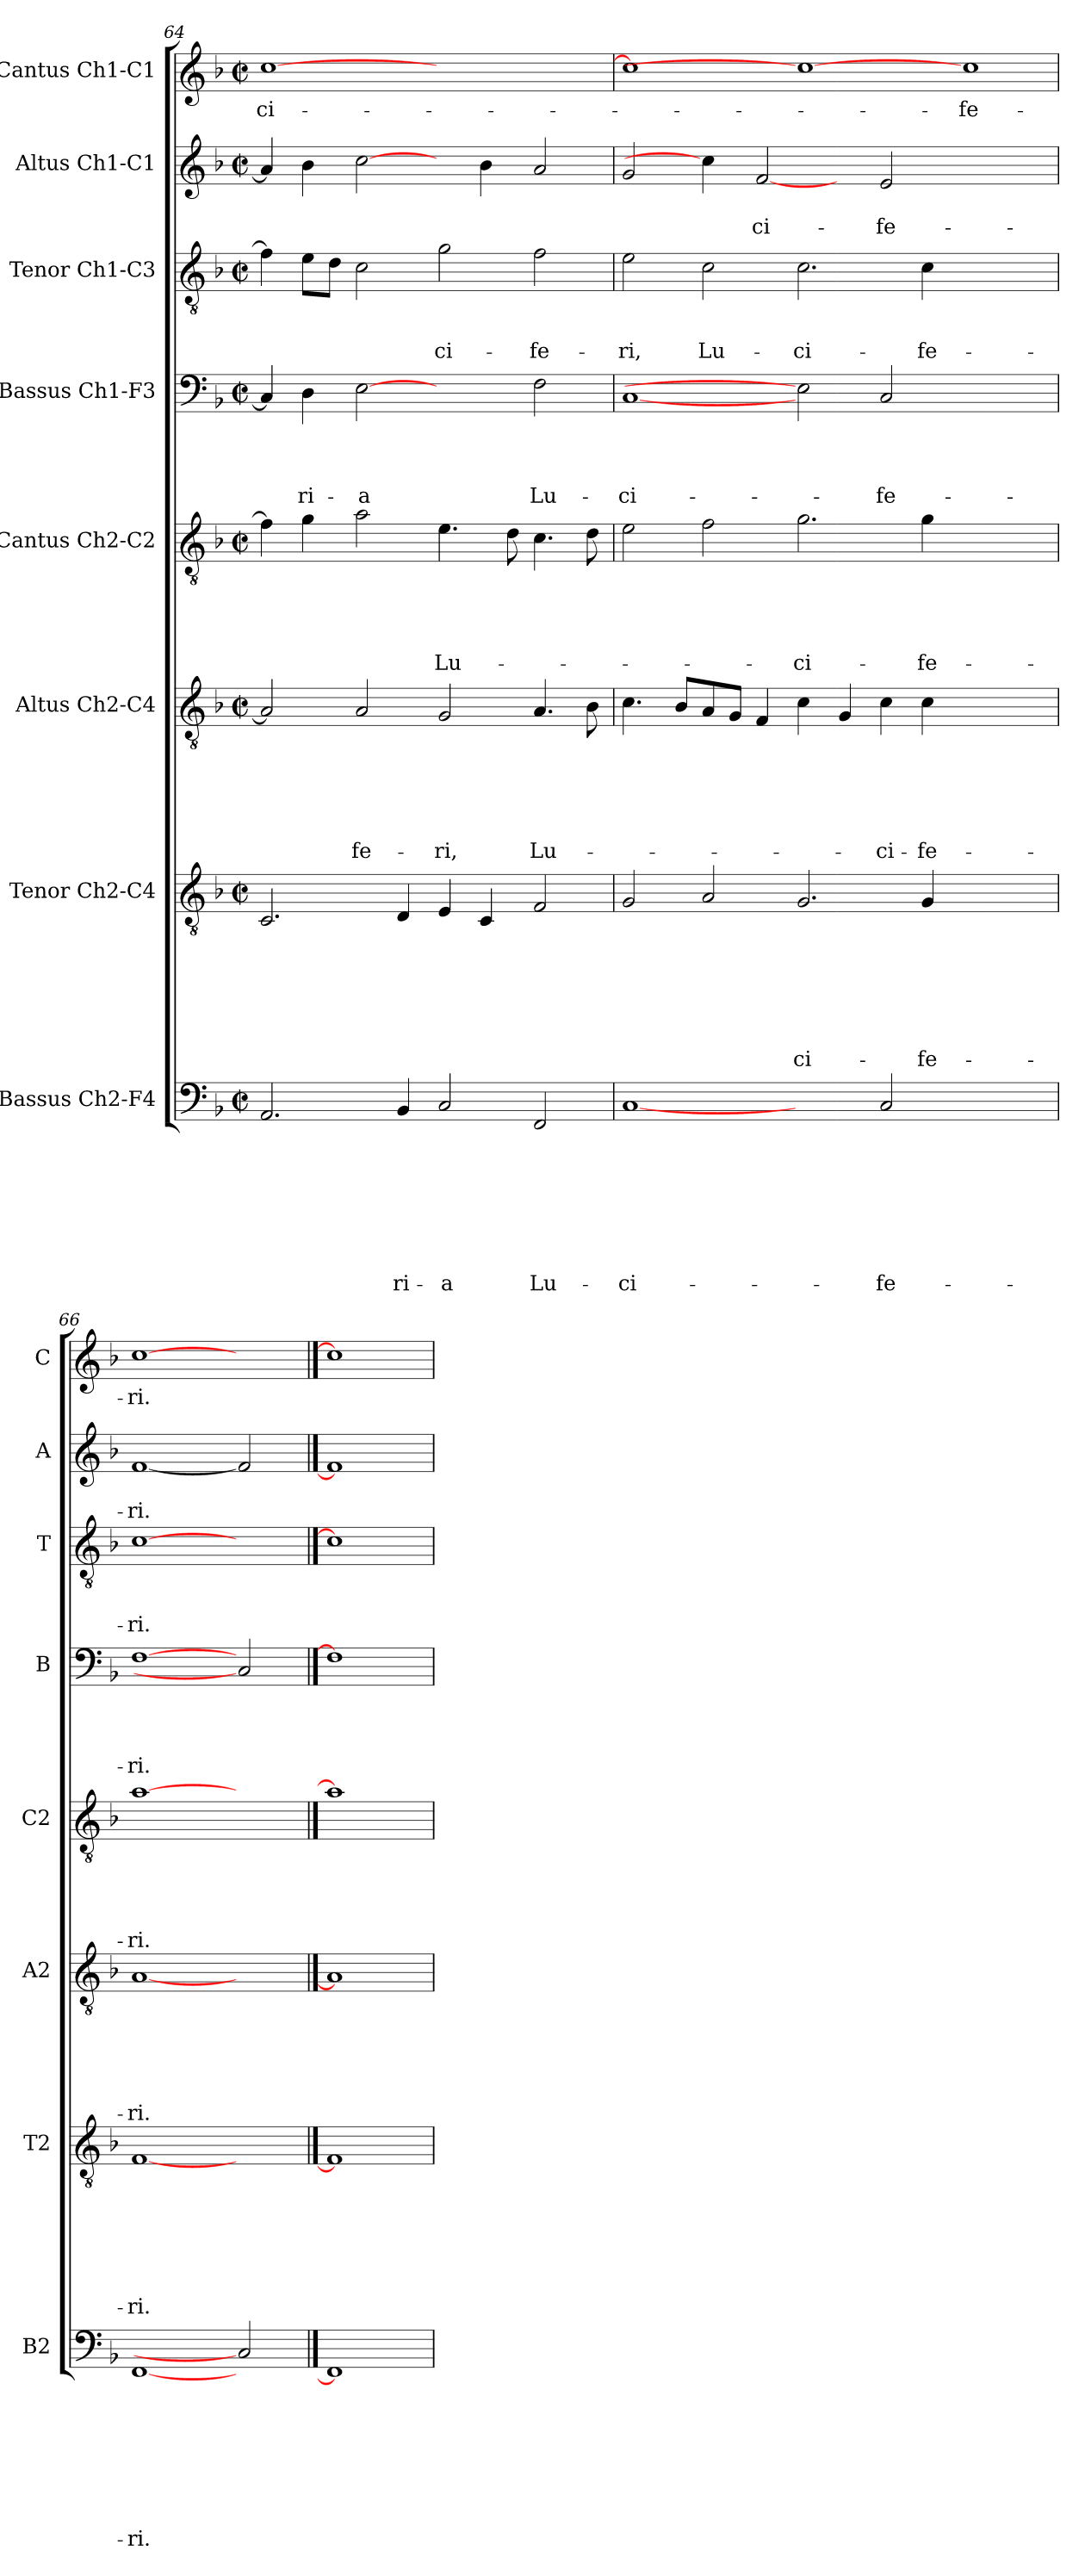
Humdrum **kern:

**kern	**text	**text	**text	**text	**text	**text	**text	**text	**kern	**text	**text	**text	**text	**text	**text	**text	**kern	**text	**text	**text	**text	**text	**text	**kern	**text	**text	**text	**text	**text	**kern	**text	**text	**text	**text	**kern	**text	**text	**text	**kern	**text	**text	**kern	**text
*part8	*part8	*part8	*part8	*part8	*part8	*part8	*part8	*part8	*part7	*part7	*part7	*part7	*part7	*part7	*part7	*part7	*part6	*part6	*part6	*part6	*part6	*part6	*part6	*part5	*part5	*part5	*part5	*part5	*part5	*part4	*part4	*part4	*part4	*part4	*part3	*part3	*part3	*part3	*part2	*part2	*part2	*part1	*part1
*staff8	*staff8	*staff8	*staff8	*staff8	*staff8	*staff8	*staff8	*staff8	*staff7	*staff7	*staff7	*staff7	*staff7	*staff7	*staff7	*staff7	*staff6	*staff6	*staff6	*staff6	*staff6	*staff6	*staff6	*staff5	*staff5	*staff5	*staff5	*staff5	*staff5	*staff4	*staff4	*staff4	*staff4	*staff4	*staff3	*staff3	*staff3	*staff3	*staff2	*staff2	*staff2	*staff1	*staff1
*I"Bassus Ch2-F4	*	*	*	*	*	*	*	*	*I"Tenor Ch2-C4	*	*	*	*	*	*	*	*I"Altus Ch2-C4	*	*	*	*	*	*	*I"Cantus Ch2-C2	*	*	*	*	*	*I"Bassus Ch1-F3	*	*	*	*	*I"Tenor Ch1-C3	*	*	*	*I"Altus Ch1-C1	*	*	*I"Cantus Ch1-C1	*
*I'B2	*	*	*	*	*	*	*	*	*I'T2	*	*	*	*	*	*	*	*I'A2	*	*	*	*	*	*	*I'C2	*	*	*	*	*	*I'B	*	*	*	*	*I'T	*	*	*	*I'A	*	*	*I'C	*
*clefF4	*	*	*	*	*	*	*	*	*clefGv2	*	*	*	*	*	*	*	*clefGv2	*	*	*	*	*	*	*clefGv2	*	*	*	*	*	*clefF4	*	*	*	*	*clefGv2	*	*	*	*clefG2	*	*	*clefG2	*
*k[b-]	*	*	*	*	*	*	*	*	*k[b-]	*	*	*	*	*	*	*	*k[b-]	*	*	*	*	*	*	*k[b-]	*	*	*	*	*	*k[b-]	*	*	*	*	*k[b-]	*	*	*	*k[b-]	*	*	*k[b-]	*
*F:	*	*	*	*	*	*	*	*	*F:	*	*	*	*	*	*	*	*F:	*	*	*	*	*	*	*F:	*	*	*	*	*	*F:	*	*	*	*	*F:	*	*	*	*F:	*	*	*F:	*
*M2/2	*	*	*	*	*	*	*	*	*M2/2	*	*	*	*	*	*	*	*M2/2	*	*	*	*	*	*	*M2/2	*	*	*	*	*	*M2/2	*	*	*	*	*M2/2	*	*	*	*M2/2	*	*	*M2/2	*
*met(c|)	*	*	*	*	*	*	*	*	*met(c|)	*	*	*	*	*	*	*	*met(c|)	*	*	*	*	*	*	*met(c|)	*	*	*	*	*	*met(c|)	*	*	*	*	*met(c|)	*	*	*	*met(c|)	*	*	*met(c|)	*
=64	=64	=64	=64	=64	=64	=64	=64	=64	=64	=64	=64	=64	=64	=64	=64	=64	=64	=64	=64	=64	=64	=64	=64	=64	=64	=64	=64	=64	=64	=64	=64	=64	=64	=64	=64	=64	=64	=64	=64	=64	=64	=64	=64
!	!	!	!	!	!	!	!	!	!	!	!	!	!	!	!	!	!	!	!	!	!	!	!	!	!	!	!	!	!	!	!	!	!	!	!	!	!	!	!	!	!	!	!LO:LY:b
2.AA/	.	.	.	.	.	.	.	.	2.C/	.	.	.	.	.	.	.	2A/]	.	.	.	.	.	.	4f\]	.	.	.	.	.	4C/]	.	.	.	.	4f\]	.	.	.	4a/]	.	.	[1cc	-ci-
!	!	!	!	!	!	!	!	!	!	!	!	!	!	!	!	!	!	!	!	!	!	!	!	!	!	!	!	!	!	!	!	!	!	!LO:LY:b	!	!	!	!	!	!	!	!	!
.	.	.	.	.	.	.	.	.	.	.	.	.	.	.	.	.	.	.	.	.	.	.	.	4g\	.	.	.	.	.	4D\	.	.	.	-ri-	8e\L	.	.	.	4b-\	.	.	.	.
.	.	.	.	.	.	.	.	.	.	.	.	.	.	.	.	.	.	.	.	.	.	.	.	.	.	.	.	.	.	.	.	.	.	.	8d\J	.	.	.	.	.	.	.	.
!	!	!	!	!	!	!	!	!	!	!	!	!	!	!	!	!	!	!	!	!	!	!	!LO:LY:b	!	!	!	!	!	!	!	!	!	!	!LO:LY:b	!	!	!	!	!	!	!	!	!
.	.	.	.	.	.	.	.	.	.	.	.	.	.	.	.	.	2A/	.	.	.	.	.	-fe-	2a\	.	.	.	.	.	[2E	.	.	.	-a	2c\	.	.	.	[2cc\	.	.	.	.
!	!	!	!	!	!	!	!	!LO:LY:b	!	!	!	!	!	!	!	!	!	!	!	!	!	!	!	!	!	!	!	!	!	!	!	!	!	!	!	!	!	!	!	!	!	!	!
4BB-/	.	.	.	.	.	.	.	-ri-	4D/	.	.	.	.	.	.	.	.	.	.	.	.	.	.	.	.	.	.	.	.	.	.	.	.	.	.	.	.	.	.	.	.	.	.
!	!	!	!	!	!	!	!	!LO:LY:b	!	!	!	!	!	!	!	!	!	!	!	!	!	!	!LO:LY:b	!	!	!	!	!	!LO:LY:b	!	!	!	!	!	!	!	!	!LO:LY:b	!	!	!	!	!
2C/	.	.	.	.	.	.	.	-a	4E/	.	.	.	.	.	.	.	2G/	.	.	.	.	.	-ri,	4.e\	.	.	.	.	Lu-	2ryy	.	.	.	.	2g\	.	.	-ci-	4ryy	.	.	1ryy	.
.	.	.	.	.	.	.	.	.	4C/	.	.	.	.	.	.	.	.	.	.	.	.	.	.	.	.	.	.	.	.	.	.	.	.	.	.	.	.	.	4b-\	.	.	.	.
.	.	.	.	.	.	.	.	.	.	.	.	.	.	.	.	.	.	.	.	.	.	.	.	8d\	.	.	.	.	.	.	.	.	.	.	.	.	.	.	.	.	.	.	.
!	!	!	!	!	!	!	!	!LO:LY:b	!	!	!	!	!	!	!	!	!	!	!	!	!	!	!LO:LY:b	!	!	!	!	!	!	!	!	!	!	!LO:LY:b	!	!	!	!LO:LY:b	!	!	!	!	!
2FF/	.	.	.	.	.	.	.	Lu-	2F/	.	.	.	.	.	.	.	4.A/	.	.	.	.	.	Lu-	4.c\	.	.	.	.	.	2F\	.	.	.	Lu-	2f\	.	.	-fe-	2a/	.	.	.	.
.	.	.	.	.	.	.	.	.	.	.	.	.	.	.	.	.	8B-\	.	.	.	.	.	.	8d\	.	.	.	.	.	.	.	.	.	.	.	.	.	.	.	.	.	.	.
=65	=65	=65	=65	=65	=65	=65	=65	=65	=65	=65	=65	=65	=65	=65	=65	=65	=65	=65	=65	=65	=65	=65	=65	=65	=65	=65	=65	=65	=65	=65	=65	=65	=65	=65	=65	=65	=65	=65	=65	=65	=65	=65	=65
!	!	!	!	!	!	!	!	!LO:LY:b	!	!	!	!	!	!	!	!	!	!	!	!	!	!	!	!	!	!	!	!	!	!	!	!	!	!LO:LY:b	!	!	!	!LO:LY:b	!	!	!	!	!
[1C	.	.	.	.	.	.	.	-ci-	2G/	.	.	.	.	.	.	.	4.c\	.	.	.	.	.	.	2e\	.	.	.	.	.	[1C	.	.	.	-ci-	2e\	.	.	-ri,	2g/	.	.	1cc]	.
.	.	.	.	.	.	.	.	.	.	.	.	.	.	.	.	.	8B-/L	.	.	.	.	.	.	.	.	.	.	.	.	.	.	.	.	.	.	.	.	.	.	.	.	.	.
!	!	!	!	!	!	!	!	!	!	!	!	!	!	!	!	!	!	!	!	!	!	!	!	!	!	!	!	!	!	!	!	!	!	!	!	!	!	!LO:LY:b	!	!	!	!	!
.	.	.	.	.	.	.	.	.	2A/	.	.	.	.	.	.	.	8A/	.	.	.	.	.	.	2f\	.	.	.	.	.	.	.	.	.	.	2c\	.	.	Lu-	4cc\]	.	.	.	.
.	.	.	.	.	.	.	.	.	.	.	.	.	.	.	.	.	8G/J	.	.	.	.	.	.	.	.	.	.	.	.	.	.	.	.	.	.	.	.	.	.	.	.	.	.
!	!	!	!	!	!	!	!	!	!	!	!	!	!	!	!	!	!	!	!	!	!	!	!	!	!	!	!	!	!	!	!	!	!	!	!	!	!	!	!	!	!LO:LY:b	!	!
.	.	.	.	.	.	.	.	.	.	.	.	.	.	.	.	.	4F/	.	.	.	.	.	.	.	.	.	.	.	.	.	.	.	.	.	.	.	.	.	[2f	.	-ci-	.	.
!	!	!	!	!	!	!	!	!	!	!	!	!	!	!	!	!LO:LY:b	!	!	!	!	!	!	!	!	!	!	!	!	!LO:LY:b	!	!	!	!	!	!	!	!	!LO:LY:b	!	!	!	!	!
2ryy	.	.	.	.	.	.	.	.	2.G/	.	.	.	.	.	.	-ci-	4c\	.	.	.	.	.	.	2.g\	.	.	.	.	-ci-	2E]	.	.	.	.	2.c\	.	.	-ci-	.	.	.	1cc_	.
.	.	.	.	.	.	.	.	.	.	.	.	.	.	.	.	.	4G/	.	.	.	.	.	.	.	.	.	.	.	.	.	.	.	.	.	.	.	.	.	4ryy	.	.	.	.
!	!	!	!	!	!	!	!	!LO:LY:b	!	!	!	!	!	!	!	!	!	!	!	!	!	!	!LO:LY:b	!	!	!	!	!	!	!	!	!	!	!LO:LY:b	!	!	!	!	!	!	!LO:LY:b	!	!
2C/	.	.	.	.	.	.	.	-fe-	.	.	.	.	.	.	.	.	4c\	.	.	.	.	.	-ci-	.	.	.	.	.	.	2C/	.	.	.	-fe-	.	.	.	.	2e/	.	-fe-	.	.
!	!	!	!	!	!	!	!	!	!	!	!	!	!	!	!	!LO:LY:b	!	!	!	!	!	!	!LO:LY:b	!	!	!	!	!	!LO:LY:b	!	!	!	!	!	!	!	!	!LO:LY:b	!	!	!	!	!
.	.	.	.	.	.	.	.	.	4G/	.	.	.	.	.	.	-fe-	4c\	.	.	.	.	.	-fe-	4g\	.	.	.	.	-fe-	.	.	.	.	.	4c\	.	.	-fe-	.	.	.	.	.
!	!	!	!	!	!	!	!	!	!	!	!	!	!	!	!	!	!	!	!	!	!	!	!	!	!	!	!	!	!	!	!	!	!	!	!	!	!	!	!	!	!	!	!LO:LY:b
1ryy	.	.	.	.	.	.	.	.	1ryy	.	.	.	.	.	.	.	1ryy	.	.	.	.	.	.	1ryy	.	.	.	.	.	1ryy	.	.	.	.	1ryy	.	.	.	1ryy	.	.	1cc	-fe-
=66	=66	=66	=66	=66	=66	=66	=66	=66	=66	=66	=66	=66	=66	=66	=66	=66	=66	=66	=66	=66	=66	=66	=66	=66	=66	=66	=66	=66	=66	=66	=66	=66	=66	=66	=66	=66	=66	=66	=66	=66	=66	=66	=66
!	!	!	!	!	!	!	!	!LO:LY:b	!	!	!	!	!	!	!	!LO:LY:b	!	!	!	!	!	!	!LO:LY:b	!	!	!	!	!	!LO:LY:b	!	!	!	!	!LO:LY:b	!	!	!	!LO:LY:b	!	!	!LO:LY:b	!	!LO:LY:b
[1FF	.	.	.	.	.	.	.	-ri.	[1F	.	.	.	.	.	.	-ri.	[1A	.	.	.	.	.	-ri.	[1a	.	.	.	.	-ri.	[1F	.	.	.	-ri.	[1c	.	.	-ri.	[1f	.	-ri.	[1cc	-ri.
2C]	.	.	.	.	.	.	.	.	2ryy	.	.	.	.	.	.	.	2ryy	.	.	.	.	.	.	2ryy	.	.	.	.	.	2C]	.	.	.	.	2ryy	.	.	.	2f]	.	.	2ryy	.
==67	==67	==67	==67	==67	==67	==67	==67	==67	==67	==67	==67	==67	==67	==67	==67	==67	==67	==67	==67	==67	==67	==67	==67	==67	==67	==67	==67	==67	==67	==67	==67	==67	==67	==67	==67	==67	==67	==67	==67	==67	==67	==67	==67
1FF]	.	.	.	.	.	.	.	.	1F]	.	.	.	.	.	.	.	1A]	.	.	.	.	.	.	1a]	.	.	.	.	.	1F]	.	.	.	.	1c]	.	.	.	1f]	.	.	1cc]	.
=	=	=	=	=	=	=	=	=	=	=	=	=	=	=	=	=	=	=	=	=	=	=	=	=	=	=	=	=	=	=	=	=	=	=	=	=	=	=	=	=	=	=	=
*-	*-	*-	*-	*-	*-	*-	*-	*-	*-	*-	*-	*-	*-	*-	*-	*-	*-	*-	*-	*-	*-	*-	*-	*-	*-	*-	*-	*-	*-	*-	*-	*-	*-	*-	*-	*-	*-	*-	*-	*-	*-	*-	*-
